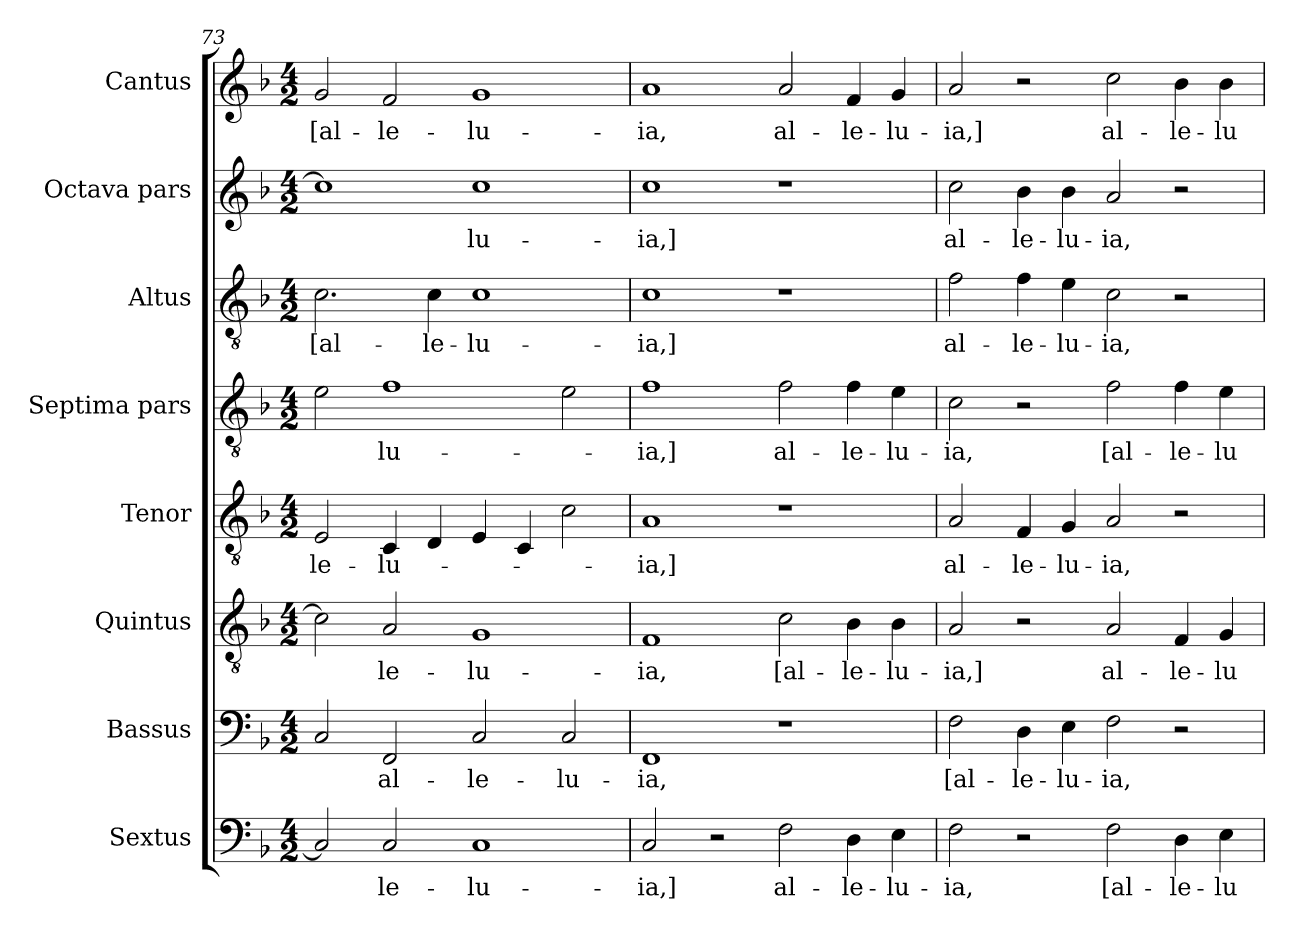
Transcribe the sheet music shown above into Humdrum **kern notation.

**kern	**text	**kern	**text	**kern	**text	**kern	**text	**kern	**text	**kern	**text	**kern	**text	**kern	**text
*part8	*part8	*part7	*part7	*part6	*part6	*part5	*part5	*part4	*part4	*part3	*part3	*part2	*part2	*part1	*part1
*staff8	*staff8	*staff7	*staff7	*staff6	*staff6	*staff5	*staff5	*staff4	*staff4	*staff3	*staff3	*staff2	*staff2	*staff1	*staff1
*I"Sextus	*	*I"Bassus	*	*I"Quintus	*	*I"Tenor	*	*I"Septima pars	*	*I"Altus	*	*I"Octava pars	*	*I"Cantus	*
*	*	*I'B.	*	*	*	*I'T.	*	*	*	*I'A.	*	*	*	*I'C.	*
!!LO:PB:g=z
*clefF4	*	*clefF4	*	*clefGv2	*	*clefGv2	*	*clefGv2	*	*clefGv2	*	*clefG2	*	*clefG2	*
*	*	*	*	*ITrd7c12	*	*ITrd7c12	*	*ITrd7c12	*	*ITrd7c12	*	*	*	*	*
*k[b-]	*	*k[b-]	*	*k[b-]	*	*k[b-]	*	*k[b-]	*	*k[b-]	*	*k[b-]	*	*k[b-]	*
*F:	*	*F:	*	*F:	*	*F:	*	*F:	*	*F:	*	*F:	*	*F:	*
*M4/2	*	*M4/2	*	*M4/2	*	*M4/2	*	*M4/2	*	*M4/2	*	*M4/2	*	*M4/2	*
=73	=73	=73	=73	=73	=73	=73	=73	=73	=73	=73	=73	=73	=73	=73	=73
!	!	!	!	!	!	!	!LO:LY:b	!	!	!	!LO:LY:b	!	!	!	!LO:LY:b
2C/]	.	2C/	.	2C\]	.	2EE/	-le-	2E\	.	2.C\	[al-	1cc]	.	2g/	[al-
!	!LO:LY:b	!	!LO:LY:b	!	!LO:LY:b	!	!LO:LY:b	!	!LO:LY:b	!	!	!	!	!	!LO:LY:b
2C/	-le-	2FF/	al-	2AA/	-le-	4CC/	-lu-	1F	-lu-	.	.	.	.	2f/	-le-
!	!	!	!	!	!	!	!	!	!	!	!LO:LY:b	!	!	!	!
.	.	.	.	.	.	4DD/	.	.	.	4C\	-le-	.	.	.	.
!	!LO:LY:b	!	!LO:LY:b	!	!LO:LY:b	!	!	!	!	!	!LO:LY:b	!	!LO:LY:b	!	!LO:LY:b
1C	-lu-	2C/	-le-	1GG	-lu-	4EE/	.	.	.	1C	-lu-	1cc	-lu-	1g	-lu-
.	.	.	.	.	.	4CC/	.	.	.	.	.	.	.	.	.
!	!	!	!LO:LY:b	!	!	!	!	!	!	!	!	!	!	!	!
.	.	2C/	-lu-	.	.	2C\	.	2E\	.	.	.	.	.	.	.
=74	=74	=74	=74	=74	=74	=74	=74	=74	=74	=74	=74	=74	=74	=74	=74
!	!LO:LY:b	!	!LO:LY:b	!	!LO:LY:b	!	!LO:LY:b	!	!LO:LY:b	!	!LO:LY:b	!	!LO:LY:b	!	!LO:LY:b
2C/	-ia,]	1FF	-ia,	1FF	-ia,	1AA	-ia,]	1F	-ia,]	1C	-ia,]	1cc	-ia,]	1a	-ia,
2r	.	.	.	.	.	.	.	.	.	.	.	.	.	.	.
!	!LO:LY:b	!	!	!	!LO:LY:b	!	!	!	!LO:LY:b	!	!	!	!	!	!LO:LY:b
2F\	al-	1r	.	2C\	[al-	1r	.	2F\	al-	1r	.	1r	.	2a/	al-
!	!LO:LY:b	!	!	!	!LO:LY:b	!	!	!	!LO:LY:b	!	!	!	!	!	!LO:LY:b
4D\	-le-	.	.	4BB-\	-le-	.	.	4F\	-le-	.	.	.	.	4f/	-le-
!	!LO:LY:b	!	!	!	!LO:LY:b	!	!	!	!LO:LY:b	!	!	!	!	!	!LO:LY:b
4E\	-lu-	.	.	4BB-\	-lu-	.	.	4E\	-lu-	.	.	.	.	4g/	-lu-
=75	=75	=75	=75	=75	=75	=75	=75	=75	=75	=75	=75	=75	=75	=75	=75
!	!LO:LY:b	!	!LO:LY:b	!	!LO:LY:b	!	!LO:LY:b	!	!LO:LY:b	!	!LO:LY:b	!	!LO:LY:b	!	!LO:LY:b
2F\	-ia,	2F\	[al-	2AA/	-ia,]	2AA/	al-	2C\	-ia,	2F\	al-	2cc\	al-	2a/	-ia,]
!	!	!	!LO:LY:b	!	!	!	!LO:LY:b	!	!	!	!LO:LY:b	!	!LO:LY:b	!	!
2r	.	4D\	-le-	2r	.	4FF/	-le-	2r	.	4F\	-le-	4b-\	-le-	2r	.
!	!	!	!LO:LY:b	!	!	!	!LO:LY:b	!	!	!	!LO:LY:b	!	!LO:LY:b	!	!
.	.	4E\	-lu-	.	.	4GG/	-lu-	.	.	4E\	-lu-	4b-\	-lu-	.	.
!	!LO:LY:b	!	!LO:LY:b	!	!LO:LY:b	!	!LO:LY:b	!	!LO:LY:b	!	!LO:LY:b	!	!LO:LY:b	!	!LO:LY:b
2F\	[al-	2F\	-ia,	2AA/	al-	2AA/	-ia,	2F\	[al-	2C\	-ia,	2a/	-ia,	2cc\	al-
!	!LO:LY:b	!	!	!	!LO:LY:b	!	!	!	!LO:LY:b	!	!	!	!	!	!LO:LY:b
4D\	-le-	2r	.	4FF/	-le-	2r	.	4F\	-le-	2r	.	2r	.	4b-\	-le-
!	!LO:LY:b	!	!	!	!LO:LY:b	!	!	!	!LO:LY:b	!	!	!	!	!	!LO:LY:b
4E\	-lu-	.	.	4GG/	-lu-	.	.	4E\	-lu-	.	.	.	.	4b-\	-lu-
=	=	=	=	=	=	=	=	=	=	=	=	=	=	=	=
*-	*-	*-	*-	*-	*-	*-	*-	*-	*-	*-	*-	*-	*-	*-	*-
